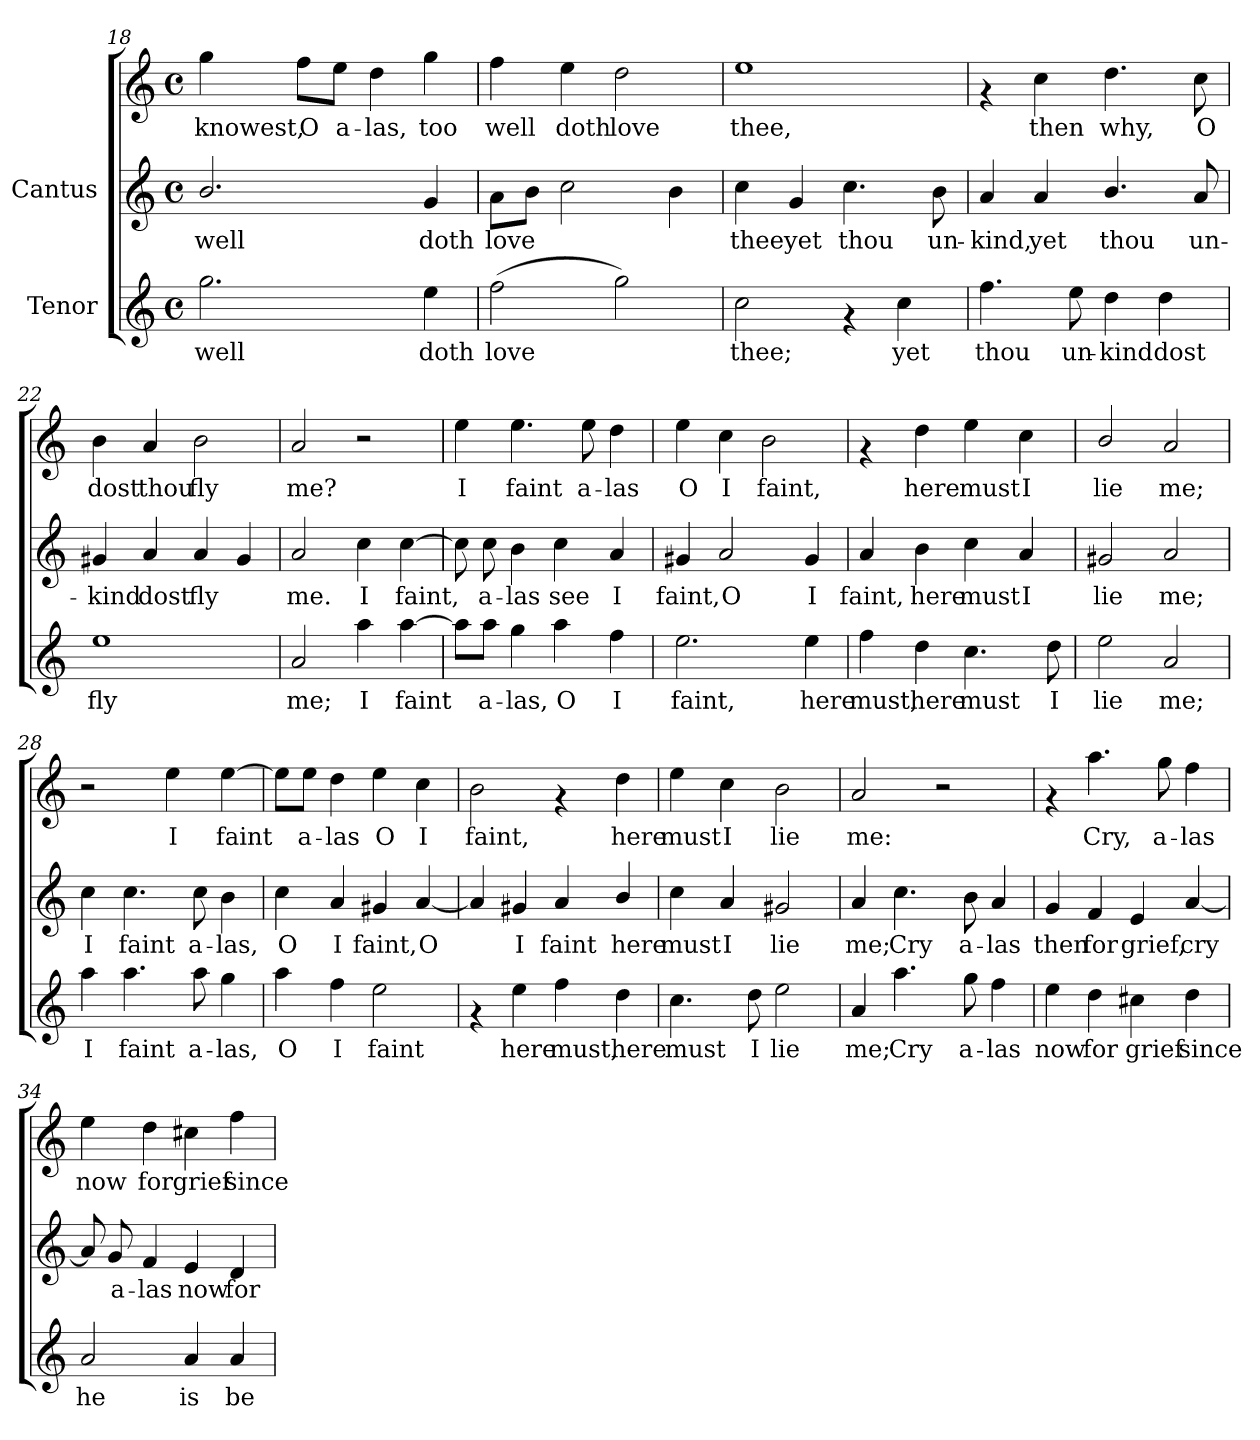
**kern	**text	**kern	**text	**kern	**text
*part2	*part2	*part1	*part1	*part1	*part1
*staff3	*staff3	*staff2	*staff2	*staff1	*staff1
*I"Tenor	*	*I"Cantus	*	*	*
!!LO:PB:g=z
*clefG2	*	*clefG2	*	*clefG2	*
*M4/4	*	*M4/4	*	*M4/4	*
*met(c)	*	*met(c)	*	*met(c)	*
=18	=18	=18	=18	=18	=18
!	!LO:LY:b:cj	!	!LO:LY:b:cj	!	!LO:LY:b:cj
2.gg\	well	2.b/	well	4gg\	knowest,
!	!	!	!	!	!LO:LY:b:cj
.	.	.	.	8ff\L	O
!	!	!	!	!	!LO:LY:b:cj
.	.	.	.	8ee\J	a-
!	!	!	!	!	!LO:LY:b:cj
.	.	.	.	4dd\	-las,
!	!LO:LY:b:cj	!	!LO:LY:b:cj	!	!LO:LY:b:cj
4ee\	doth	4g/	doth	4gg\	too
=19	=19	=19	=19	=19	=19
!	!LO:LY:b:cj	!	!LO:LY:b:cj	!	!LO:LY:b:cj
(>2ff\	love	8a\L	love	4ff\	well
!	!	!	!LO:LY:b:cj	!	!
.	.	8b\J	.	.	.
!	!	!	!LO:LY:b:cj	!	!LO:LY:b:cj
.	.	2cc\	.	4ee\	doth
!	!LO:LY:b:cj	!	!	!	!LO:LY:b:cj
2gg\)	.	.	.	2dd\	love
!	!	!	!LO:LY:b:cj	!	!
.	.	4b\	.	.	.
=20	=20	=20	=20	=20	=20
!	!LO:LY:b:cj	!	!LO:LY:b:cj	!	!LO:LY:b:cj
2cc\	thee;	4cc\	thee	1ee	thee,
!	!	!	!LO:LY:b:cj	!	!
.	.	4g/	yet	.	.
!	!	!	!LO:LY:b:cj	!	!
4rf	.	4.cc\	thou	.	.
!	!LO:LY:b:cj	!	!	!	!
4cc\	yet	.	.	.	.
!	!	!	!LO:LY:b:cj	!	!
.	.	8b\	un-	.	.
=21	=21	=21	=21	=21	=21
!	!LO:LY:b:cj	!	!LO:LY:b:cj	!	!
4.ff\	thou	4a/	kind,	4rf	.
!	!	!	!LO:LY:b:cj	!	!LO:LY:b:cj
.	.	4a/	yet	4cc\	-then
!	!LO:LY:b:cj	!	!	!	!
8ee\	un-	.	.	.	.
!	!LO:LY:b:cj	!	!LO:LY:b:cj	!	!LO:LY:b:cj
4dd\	-kind	4.b/	thou	4.dd\	why,
!	!LO:LY:b:cj	!	!	!	!
4dd\	dost	.	.	.	.
!	!	!	!LO:LY:b:cj	!	!LO:LY:b:cj
.	.	8a/	un-	8cc\	O
!!LO:LB:g=z
=22	=22	=22	=22	=22	=22
!	!LO:LY:b:cj	!	!LO:LY:b:cj	!	!LO:LY:b:cj
1ee	fly	4g#X/	kind	4b\	-dost
!	!	!	!LO:LY:b:cj	!	!LO:LY:b:cj
.	.	4a/	dost	4a/	thou
!	!	!	!LO:LY:b:cj	!	!LO:LY:b:cj
.	.	4a/	fly	2b\	fly
!	!	!	!LO:LY:b:cj	!	!
.	.	4g#/	.	.	.
=23	=23	=23	=23	=23	=23
!	!LO:LY:b:cj	!	!LO:LY:b:cj	!	!LO:LY:b:cj
2a/	me;	2a/	me.	2a/	me?
!	!LO:LY:b:cj	!	!LO:LY:b:cj	!	!
4aa\	I	4cc\	I	2r	.
!	!LO:LY:b:cj	!	!LO:LY:b:cj	!	!
[>4aa\	faint	[>4cc\	faint,	.	.
=24	=24	=24	=24	=24	=24
!	!LO:LY:b:cj	!	!LO:LY:b:cj	!	!LO:LY:b:cj
8aa\L]	.	8cc\]	.	4ee\	I
!	!LO:LY:b:cj	!	!LO:LY:b:cj	!	!
8aa\J	a-	8cc\	a-	.	.
!	!LO:LY:b:cj	!	!LO:LY:b:cj	!	!LO:LY:b:cj
4gg\	-las,	4b\	-las	4.ee\	faint
!	!LO:LY:b:cj	!	!LO:LY:b:cj	!	!
4aa\	O	4cc\	see	.	.
!	!	!	!	!	!LO:LY:b:cj
.	.	.	.	8ee\	a-
!	!LO:LY:b:cj	!	!LO:LY:b:cj	!	!LO:LY:b:cj
4ff\	I	4a/	I	4dd\	-las
=25	=25	=25	=25	=25	=25
!	!LO:LY:b:cj	!	!LO:LY:b:cj	!	!LO:LY:b:cj
2.ee\	faint,	4g#X/	faint,	4ee\	O
!	!	!	!LO:LY:b:cj	!	!LO:LY:b:cj
.	.	2a/	O	4cc\	I
!	!	!	!	!	!LO:LY:b:cj
.	.	.	.	2b\	faint,
!	!LO:LY:b:cj	!	!LO:LY:b:cj	!	!
4ee\	here	4g#/	I	.	.
=26	=26	=26	=26	=26	=26
!	!LO:LY:b:cj	!	!LO:LY:b:cj	!	!
4ff\	must,	4a/	faint,	4rf	.
!	!LO:LY:b:cj	!	!LO:LY:b:cj	!	!LO:LY:b:cj
4dd\	here	4b\	here	4dd\	here
!	!LO:LY:b:cj	!	!LO:LY:b:cj	!	!LO:LY:b:cj
4.cc\	must	4cc\	must	4ee\	must
!	!	!	!LO:LY:b:cj	!	!LO:LY:b:cj
.	.	4a/	I	4cc\	I
!	!LO:LY:b:cj	!	!	!	!
8dd\	I	.	.	.	.
!!LO:LB:g=z
=27	=27	=27	=27	=27	=27
!	!LO:LY:b:cj	!	!LO:LY:b:cj	!	!LO:LY:b:cj
2ee\	lie	2g#X/	lie	2b/	lie
!	!LO:LY:b:cj	!	!LO:LY:b:cj	!	!LO:LY:b:cj
2a/	me;	2a/	me;	2a/	me;
=28	=28	=28	=28	=28	=28
!	!LO:LY:b:cj	!	!LO:LY:b:cj	!	!
4aa\	I	4cc\	I	2r	.
!	!LO:LY:b:cj	!	!LO:LY:b:cj	!	!
4.aa\	faint	4.cc\	faint	.	.
!	!	!	!	!	!LO:LY:b:cj
.	.	.	.	4ee\	I
!	!LO:LY:b:cj	!	!LO:LY:b:cj	!	!
8aa\	a-	8cc\	a-	.	.
!	!LO:LY:b:cj	!	!LO:LY:b:cj	!	!LO:LY:b:cj
4gg\	-las,	4b\	-las,	[>4ee\	faint
=29	=29	=29	=29	=29	=29
!	!LO:LY:b:cj	!	!LO:LY:b:cj	!	!LO:LY:b:cj
4aa\	O	4cc\	O	8ee\L]	.
!	!	!	!	!	!LO:LY:b:cj
.	.	.	.	8ee\J	a-
!	!LO:LY:b:cj	!	!LO:LY:b:cj	!	!LO:LY:b:cj
4ff\	I	4a/	I	4dd\	-las
!	!LO:LY:b:cj	!	!LO:LY:b:cj	!	!LO:LY:b:cj
2ee\	faint	4g#X/	faint,	4ee\	O
!	!	!	!LO:LY:b:cj	!	!LO:LY:b:cj
.	.	[<4a/	O	4cc\	I
=30	=30	=30	=30	=30	=30
!	!	!	!LO:LY:b:cj	!	!LO:LY:b:cj
4rf	.	4a/]	.	2b\	faint,
!	!LO:LY:b:cj	!	!LO:LY:b:cj	!	!
4ee\	here	4g#X/	I	.	.
!	!LO:LY:b:cj	!	!LO:LY:b:cj	!	!
4ff\	must,	4a/	faint	4rf	.
!	!LO:LY:b:cj	!	!LO:LY:b:cj	!	!LO:LY:b:cj
4dd\	here	4b/	here	4dd\	here
=31	=31	=31	=31	=31	=31
!	!LO:LY:b:cj	!	!LO:LY:b:cj	!	!LO:LY:b:cj
4.cc\	must	4cc\	must	4ee\	must
!	!	!	!LO:LY:b:cj	!	!LO:LY:b:cj
.	.	4a/	I	4cc\	I
!	!LO:LY:b:cj	!	!	!	!
8dd\	I	.	.	.	.
!	!LO:LY:b:cj	!	!LO:LY:b:cj	!	!LO:LY:b:cj
2ee\	lie	2g#X/	lie	2b\	lie
!!LO:LB:g=z
=32	=32	=32	=32	=32	=32
!	!LO:LY:b:cj	!	!LO:LY:b:cj	!	!LO:LY:b:cj
4a/	me;	4a/	me;	2a/	me:
!	!LO:LY:b:cj	!	!LO:LY:b:cj	!	!
4.aa\	Cry	4.cc\	Cry	.	.
.	.	.	.	2r	.
!	!LO:LY:b:cj	!	!LO:LY:b:cj	!	!
8gg\	a-	8b\	a-	.	.
!	!LO:LY:b:cj	!	!LO:LY:b:cj	!	!
4ff\	-las	4a/	-las	.	.
=33	=33	=33	=33	=33	=33
!	!LO:LY:b:cj	!	!LO:LY:b:cj	!	!
4ee\	now	4g/	then	4rf	.
!	!LO:LY:b:cj	!	!LO:LY:b:cj	!	!LO:LY:b:cj
4dd\	for	4f/	for	4.aa\	Cry,
!	!LO:LY:b:cj	!	!LO:LY:b:cj	!	!
4cc#X\	grief	4e/	grief,	.	.
!	!	!	!	!	!LO:LY:b:cj
.	.	.	.	8gg\	a-
!	!LO:LY:b:cj	!	!LO:LY:b:cj	!	!LO:LY:b:cj
4dd\	since	[<4a/	cry	4ff\	-las
=34	=34	=34	=34	=34	=34
!	!LO:LY:b:cj	!	!LO:LY:b:cj	!	!LO:LY:b:cj
2a/	he	8a/]	.	4ee\	now
!	!	!	!LO:LY:b:cj	!	!
.	.	8g/	a-	.	.
!	!	!	!LO:LY:b:cj	!	!LO:LY:b:cj
.	.	4f/	-las	4dd\	for
!	!LO:LY:b:cj	!	!LO:LY:b:cj	!	!LO:LY:b:cj
4a/	is	4e/	now	4cc#X\	grief
!	!LO:LY:b:cj	!	!LO:LY:b:cj	!	!LO:LY:b:cj
4a/	be-	4d/	for	4ff\	since
=	=	=	=	=	=
*-	*-	*-	*-	*-	*-
